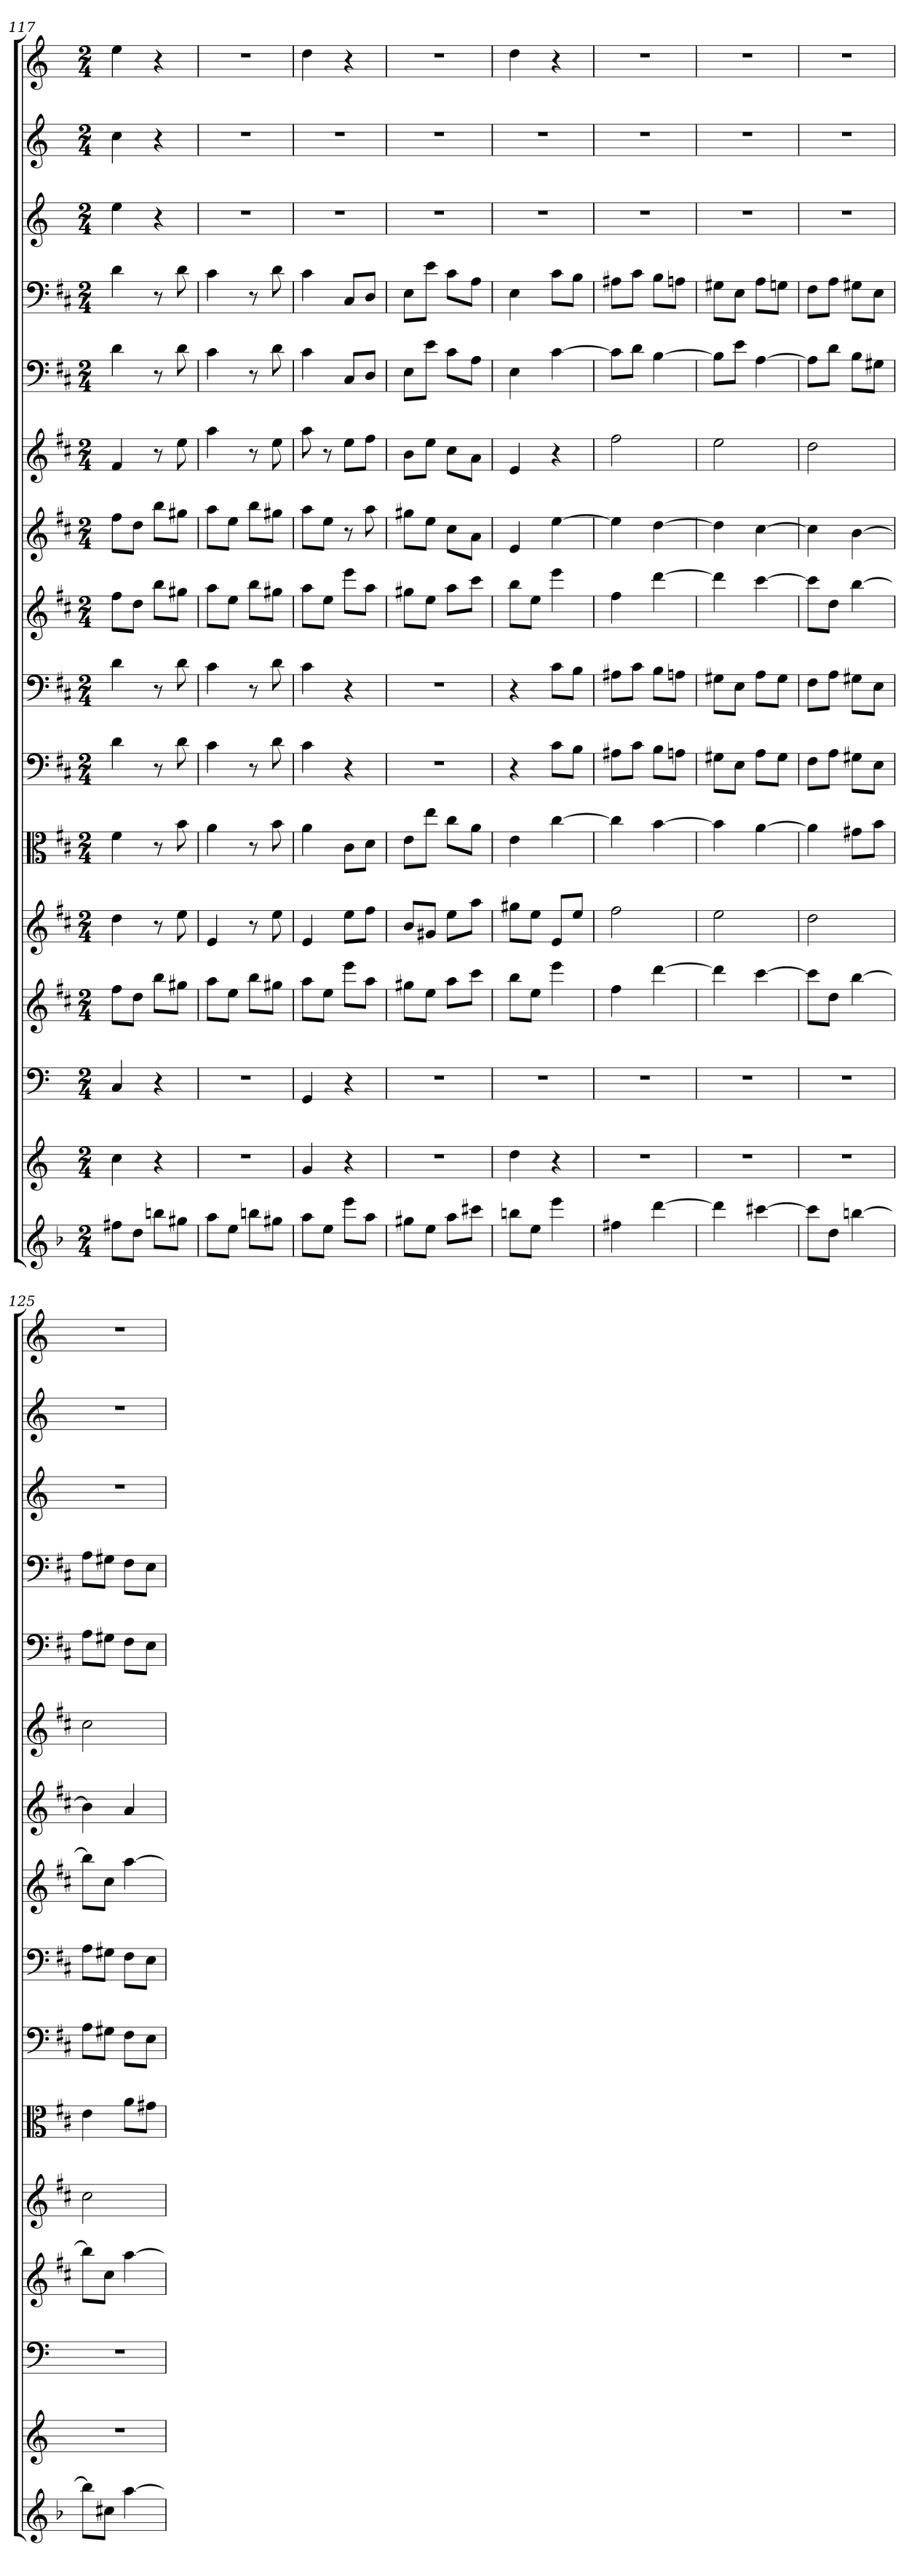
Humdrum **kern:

**kern	**kern	**kern	**kern	**kern	**kern	**kern	**kern	**kern	**kern	**kern	**kern	**kern	**kern	**kern	**kern
*part16	*part15	*part14	*part13	*part12	*part11	*part10	*part9	*part8	*part7	*part6	*part5	*part4	*part3	*part2	*part1
*staff16	*staff15	*staff14	*staff13	*staff12	*staff11	*staff10	*staff9	*staff8	*staff7	*staff6	*staff5	*staff4	*staff3	*staff2	*staff1
*	*	*clefF4	*	*	*clefC3	*clefF4	*clefF4	*	*	*	*clefF4	*clefF4	*	*	*
*k[b-]	*k[]	*k[]	*k[f#c#]	*k[f#c#]	*k[f#c#]	*k[f#c#]	*k[f#c#]	*k[f#c#]	*k[f#c#]	*k[f#c#]	*k[f#c#]	*k[f#c#]	*k[]	*k[]	*k[]
*M2/4	*M2/4	*M2/4	*M2/4	*M2/4	*M2/4	*M2/4	*M2/4	*M2/4	*M2/4	*M2/4	*M2/4	*M2/4	*M2/4	*M2/4	*M2/4
=117	=117	=117	=117	=117	=117	=117	=117	=117	=117	=117	=117	=117	=117	=117	=117
8ff#XL	4cc	4C	8ff#L	4dd	4f#	4d	4d	8ff#L	8ff#L	4f#	4d	4d	4ee	4cc	4ee
8ddJ	.	.	8ddJ	.	.	.	.	8ddJ	8ddJ	.	.	.	.	.	.
8bbnL	4r	4r	8bbL	8r	8r	8r	8r	8bbL	8bbL	8r	8r	8r	4r	4r	4r
8gg#XJ	.	.	8gg#XJ	8ee	8b	8d	8d	8gg#XJ	8gg#XJ	8ee	8d	8d	.	.	.
=118	=118	=118	=118	=118	=118	=118	=118	=118	=118	=118	=118	=118	=118	=118	=118
8aaL	2r	2r	8aaL	4e	4a	4c#	4c#	8aaL	8aaL	4aa	4c#	4c#	2r	2r	2r
8eeJ	.	.	8eeJ	.	.	.	.	8eeJ	8eeJ	.	.	.	.	.	.
8bbnL	.	.	8bbL	8r	8r	8r	8r	8bbL	8bbL	8r	8r	8r	.	.	.
8gg#XJ	.	.	8gg#XJ	8ee	8b	8d	8d	8gg#XJ	8gg#XJ	8ee	8d	8d	.	.	.
=119	=119	=119	=119	=119	=119	=119	=119	=119	=119	=119	=119	=119	=119	=119	=119
8aaL	4g	4GG	8aaL	4e	4a	4c#	4c#	8aaL	8aaL	8aa	4c#	4c#	2r	2r	4dd
8eeJ	.	.	8eeJ	.	.	.	.	8eeJ	8eeJ	8r	.	.	.	.	.
8eeeL	4r	4r	8eeeL	8eeL	8c#\L	4r	4r	8eeeL	8r	8eeL	8C#/L	8C#/L	.	.	4r
8aaJ	.	.	8aaJ	8ff#J	8d\J	.	.	8aaJ	8aa	8ff#J	8D/J	8D/J	.	.	.
=120	=120	=120	=120	=120	=120	=120	=120	=120	=120	=120	=120	=120	=120	=120	=120
8gg#XL	2r	2r	8gg#XL	8bL	8e\L	2r	2r	8gg#XL	8gg#XL	8bL	8E\L	8E\L	2r	2r	2r
8eeJ	.	.	8eeJ	8g#XJ	8ee\J	.	.	8eeJ	8eeJ	8eeJ	8e\J	8e\J	.	.	.
8aaL	.	.	8aaL	8eeL	8cc#\L	.	.	8aaL	8cc#L	8cc#L	8c#\L	8c#\L	.	.	.
8ccc#XJ	.	.	8ccc#J	8aaJ	8a\J	.	.	8ccc#J	8aJ	8aJ	8A\J	8A\J	.	.	.
=121	=121	=121	=121	=121	=121	=121	=121	=121	=121	=121	=121	=121	=121	=121	=121
8bbnL	4dd	2r	8bbL	8gg#XL	4e	4r	4r	8bbL	4e	4e	4E	4E	2r	2r	4dd
8eeJ	.	.	8eeJ	8eeJ	.	.	.	8eeJ	.	.	.	.	.	.	.
4eee	4r	.	4eee	8eL	[4cc#	8c#\L	8c#\L	4eee	[4ee	4r	[4c#	8c#\L	.	.	4r
.	.	.	.	8eeJ	.	8B\J	8B\J	.	.	.	.	8B\J	.	.	.
=122	=122	=122	=122	=122	=122	=122	=122	=122	=122	=122	=122	=122	=122	=122	=122
4ff#X	2r	2r	4ff#	2ff#	4cc#]	8A#X\L	8A#X\L	4ff#	4ee]	2ff#	8c#\L]	8A#X\L	2r	2r	2r
.	.	.	.	.	.	8c#\J	8c#\J	.	.	.	8d\J	8c#\J	.	.	.
[4ddd	.	.	[4ddd	.	[4b	8B\L	8B\L	[4ddd	[4dd	.	[4B	8B\L	.	.	.
.	.	.	.	.	.	8An\J	8An\J	.	.	.	.	8An\J	.	.	.
=123	=123	=123	=123	=123	=123	=123	=123	=123	=123	=123	=123	=123	=123	=123	=123
4ddd]	2r	2r	4ddd]	2ee	4b]	8G#X\L	8G#X\L	4ddd]	4dd]	2ee	8B\L]	8G#X\L	2r	2r	2r
.	.	.	.	.	.	8E\J	8E\J	.	.	.	8e\J	8E\J	.	.	.
[4ccc#X	.	.	[4ccc#	.	[4a	8A\L	8A\L	[4ccc#	[4cc#	.	[4A	8A\L	.	.	.
.	.	.	.	.	.	8G#\J	8G#\J	.	.	.	.	8Gn\J	.	.	.
=124	=124	=124	=124	=124	=124	=124	=124	=124	=124	=124	=124	=124	=124	=124	=124
8ccc#L]	2r	2r	8ccc#L]	2dd	4a]	8F#\L	8F#\L	8ccc#L]	4cc#]	2dd	8A\L]	8F#\L	2r	2r	2r
8ddJ	.	.	8ddJ	.	.	8A\J	8A\J	8ddJ	.	.	8d\J	8A\J	.	.	.
[4bbn	.	.	[4bb	.	8g#X\L	8G#X\L	8G#X\L	[4bb	[4b	.	8B\L	8G#X\L	.	.	.
.	.	.	.	.	8b\J	8E\J	8E\J	.	.	.	8G#X\J	8E\J	.	.	.
=125	=125	=125	=125	=125	=125	=125	=125	=125	=125	=125	=125	=125	=125	=125	=125
8bbL]	2r	2r	8bbL]	2cc#	4e	8A\L	8A\L	8bbL]	4b]	2cc#	8A\L	8A\L	2r	2r	2r
8cc#XJ	.	.	8cc#J	.	.	8G#X\J	8G#X\J	8cc#J	.	.	8G#X\J	8G#X\J	.	.	.
[4aa	.	.	[4aa	.	8a\L	8F#\L	8F#\L	[4aa	4a	.	8F#\L	8F#\L	.	.	.
.	.	.	.	.	8g#X\J	8E\J	8E\J	.	.	.	8E\J	8E\J	.	.	.
=	=	=	=	=	=	=	=	=	=	=	=	=	=	=	=
*-	*-	*-	*-	*-	*-	*-	*-	*-	*-	*-	*-	*-	*-	*-	*-
